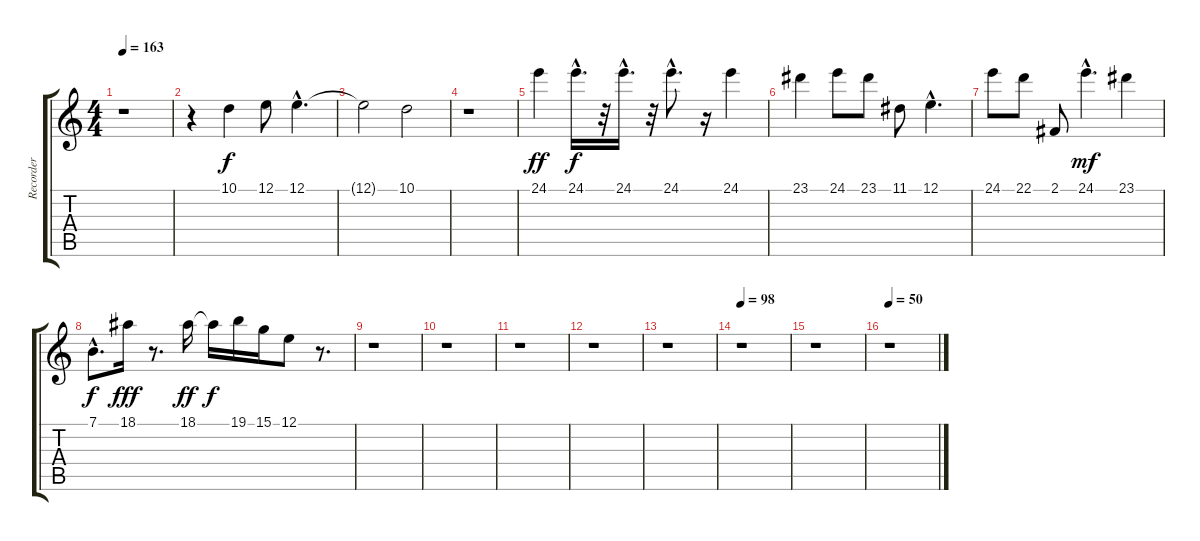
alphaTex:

\track ("Recorder" "Recorder") {instrument recorder}
\staff {score tabs}
\tuning (E4 B3 G3 D3 A2 E2) {hide}
\ts (4 4)
\tempo 163
\clef g2
\ks c
r.1{dy f} |
r.4 10.1.4 12.1.8 12.1{hac}.4{d} |
12.1{t}.2 10.1.2 |
r.1 |
24.1.4{dy ff} 24.1{hac}.16{d dy f} r.32 24.1{hac}.16{d} r.32 24.1{hac}.8{d} r.16 24.1.4 |
23.1.4 24.1.8 23.1.8 11.1.8 12.1{hac}.4{d} |
24.1.8 22.1.8 2.1.8 24.1{hac}.4{d dy mf} 23.1.4 |
7.1{hac}.8{d dy f} 18.1.16{dy fff} r.8{d} 18.1.16{dy ff} 18.1{t}.16{dy f} 19.1.16 15.1.16 12.1.8 r.8{d} |
r.1 |
r.1 |
r.1 |
r.1 |
r.1 |
\tempo 98
r.1 |
r.1 |
\tempo 50
r.1
